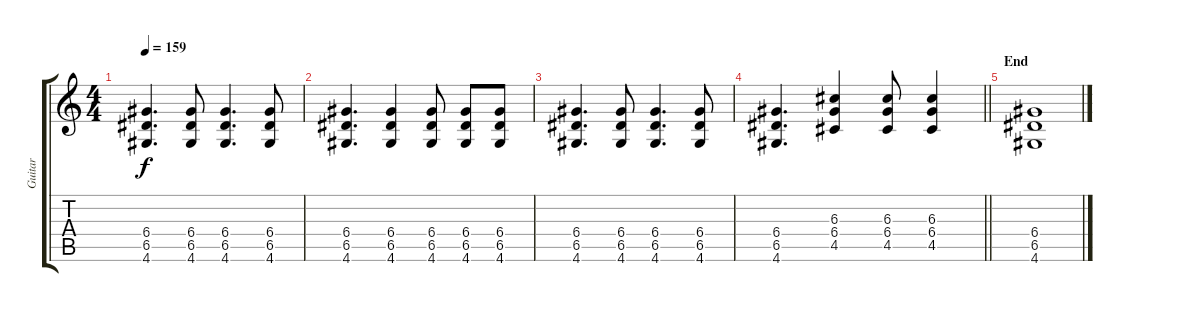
\track ("Guitar" "Guitar") {instrument distortionguitar}
\staff {score tabs}
\tuning (E4 B3 G3 D3 A2 E2) {hide}
\ts (4 4)
\tempo 159
\clef g2
\ks c
(6.4 6.5 4.6).4{d dy f} (6.4 6.5 4.6).8 (6.4 6.5 4.6).4{d} (6.4 6.5 4.6).8 |
(6.4 6.5 4.6).4{d} (6.4 6.5 4.6).4 (6.4 6.5 4.6).8 (6.4 6.5 4.6).8 (6.4 6.5 4.6).8 |
(6.4 6.5 4.6).4{d} (6.4 6.5 4.6).8 (6.4 6.5 4.6).4{d} (6.4 6.5 4.6).8 |
\barLineRight lightlight
(6.4 6.5 4.6).4{d} (6.3 6.4 4.5).4 (6.3 6.4 4.5).8 (6.3 6.4 4.5).4 |
\section ("" "End")
(6.4 6.5 4.6).1
